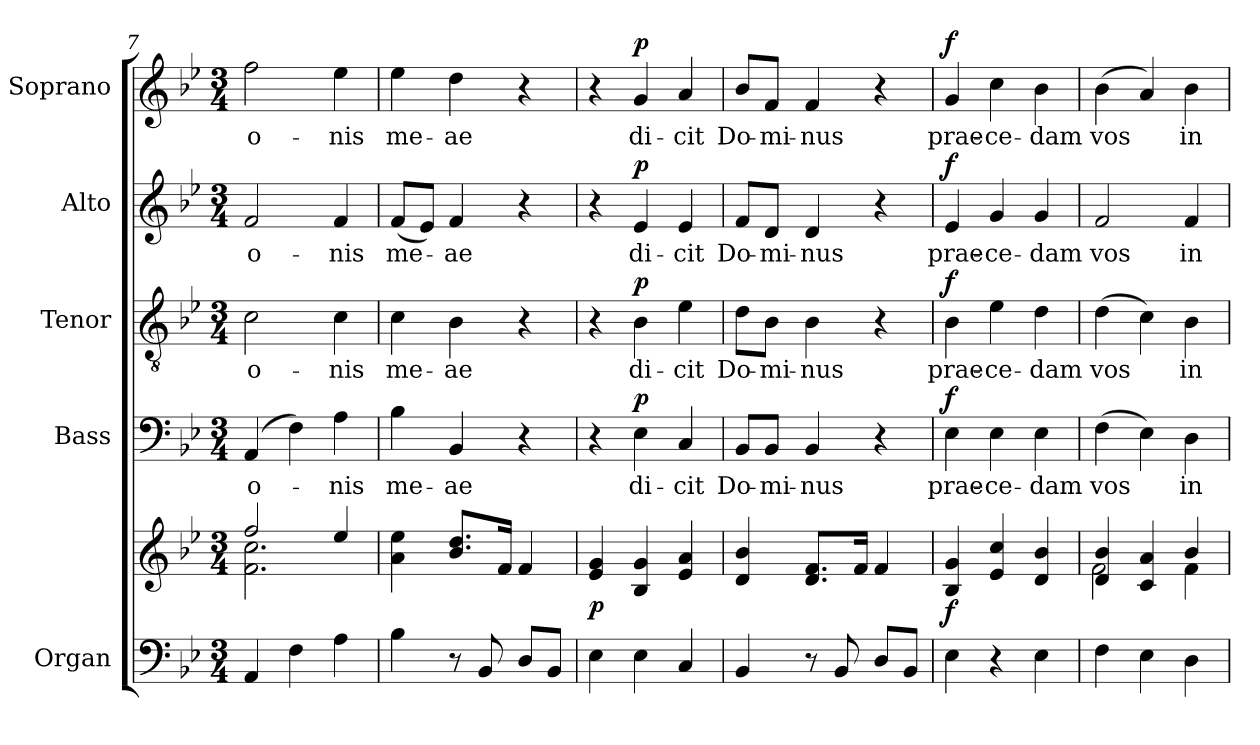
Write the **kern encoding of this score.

**kern	**kern	**dynam	**kern	**text	**dynam	**kern	**text	**dynam	**kern	**text	**dynam	**kern	**text	**dynam
*part5	*part5	*part5	*part4	*part4	*part4	*part3	*part3	*part3	*part2	*part2	*part2	*part1	*part1	*part1
*staff6	*staff5	*staff5/6	*staff4	*staff4	*staff4	*staff3	*staff3	*staff3	*staff2	*staff2	*staff2	*staff1	*staff1	*staff1
*I"Organ	*	*	*I"Bass	*	*	*I"Tenor	*	*	*I"Alto	*	*	*I"Soprano	*	*
*I'Org.	*	*	*I'B.	*	*	*I'T.	*	*	*I'A.	*	*	*I'S.	*	*
*clefF4	*clefG2	*	*clefF4	*	*	*clefGv2	*	*	*clefG2	*	*	*clefG2	*	*
*	*	*	*	*	*	*ITrd7c12	*	*	*	*	*	*	*	*
*k[b-e-]	*k[b-e-]	*	*k[b-e-]	*	*	*k[b-e-]	*	*	*k[b-e-]	*	*	*k[b-e-]	*	*
*B-:	*B-:	*	*B-:	*	*	*B-:	*	*	*B-:	*	*	*B-:	*	*
*M3/4	*M3/4	*	*M3/4	*	*	*M3/4	*	*	*M3/4	*	*	*M3/4	*	*
=7	=7	=7	=7	=7	=7	=7	=7	=7	=7	=7	=7	=7	=7	=7
*	*^	*	*	*	*	*	*	*	*	*	*	*	*	*
!	!	!	!	!	!LO:LY:b:color=#000000	!	!	!	!	!	!	!	!	!	!
!	!	!	!	!	!	!	!	!LO:LY:b:color=#000000	!	!	!	!	!	!	!
!	!	!	!	!	!	!	!	!	!	!	!LO:LY:b:color=#000000	!	!	!	!
!	!	!	!	!	!	!	!	!	!	!	!	!	!	!LO:LY:b:color=#000000	!
4AAi/	2ffi/	2.fi\ 2.cci	.	(4AAi/	-o-	.	2Ci\	-o-	.	2fi/	-o-	.	2ffi\	-o-	.
4Fi\	.	.	.	4Fi\)	.	.	.	.	.	.	.	.	.	.	.
!	!	!	!	!	!LO:LY:b:color=#000000	!	!	!	!	!	!	!	!	!	!
!	!	!	!	!	!	!	!	!LO:LY:b:color=#000000	!	!	!	!	!	!	!
!	!	!	!	!	!	!	!	!	!	!	!LO:LY:b:color=#000000	!	!	!	!
!	!	!	!	!	!	!	!	!	!	!	!	!	!	!LO:LY:b:color=#000000	!
4Ai\	4ee-i/	.	.	4Ai\	-nis	.	4Ci\	-nis	.	4fi/	-nis	.	4ee-i\	-nis	.
*	*v	*v	*	*	*	*	*	*	*	*	*	*	*	*	*
=8	=8	=8	=8	=8	=8	=8	=8	=8	=8	=8	=8	=8	=8	=8
!	!	!	!	!LO:LY:b:color=#000000	!	!	!	!	!	!	!	!	!	!
!	!	!	!	!	!	!	!LO:LY:b:color=#000000	!	!	!	!	!	!	!
!	!	!	!	!	!	!	!	!	!	!LO:LY:b:color=#000000	!	!	!	!
!	!	!	!	!	!	!	!	!	!	!	!	!	!LO:LY:b:color=#000000	!
4B-i\	4ai\ 4ee-i	.	4B-i\	me-	.	4Ci\	me-	.	(8fi/L	me-	.	4ee-i\	me-	.
.	.	.	.	.	.	.	.	.	8e-i/J)	.	.	.	.	.
!	!	!	!	!LO:LY:b:color=#000000	!	!	!	!	!	!	!	!	!	!
!	!	!	!	!	!	!	!LO:LY:b:color=#000000	!	!	!	!	!	!	!
!	!	!	!	!	!	!	!	!	!	!LO:LY:b:color=#000000	!	!	!	!
!	!	!	!	!	!	!	!	!	!	!	!	!	!LO:LY:b:color=#000000	!
8r	8.b-i/ 8.ddi/L	.	4BB-i/	-ae	.	4BB-i\	-ae	.	4fi/	-ae	.	4ddi\	-ae	.
8BB-i/	.	.	.	.	.	.	.	.	.	.	.	.	.	.
.	16fi/Jk	.	.	.	.	.	.	.	.	.	.	.	.	.
8Di/L	4fi/	.	4r	.	.	4r	.	.	4r	.	.	4r	.	.
8BB-i/J	.	.	.	.	.	.	.	.	.	.	.	.	.	.
=9	=9	=9	=9	=9	=9	=9	=9	=9	=9	=9	=9	=9	=9	=9
4E-i\	4e-i/ 4gi	p	4r	.	.	4r	.	.	4r	.	.	4r	.	.
!	!	!	!	!LO:LY:b:color=#000000	!	!	!	!	!	!	!	!	!	!
!	!	!	!	!	!	!	!LO:LY:b:color=#000000	!	!	!	!	!	!	!
!	!	!	!	!	!	!	!	!	!	!LO:LY:b:color=#000000	!	!	!	!
!	!	!	!	!	!	!	!	!	!	!	!	!	!LO:LY:b:color=#000000	!
4E-i\	4B-i/ 4gi	.	4E-i\	di-	p	4BB-i\	di-	p	4e-i/	di-	p	4gi/	di-	p
!	!	!	!	!LO:LY:b:color=#000000	!	!	!	!	!	!	!	!	!	!
!	!	!	!	!	!	!	!LO:LY:b:color=#000000	!	!	!	!	!	!	!
!	!	!	!	!	!	!	!	!	!	!LO:LY:b:color=#000000	!	!	!	!
!	!	!	!	!	!	!	!	!	!	!	!	!	!LO:LY:b:color=#000000	!
4Ci/	4e-i/ 4ai	.	4Ci/	-cit	.	4E-i\	-cit	.	4e-i/	-cit	.	4ai/	-cit	.
!!LO:LB:g=z
=10	=10	=10	=10	=10	=10	=10	=10	=10	=10	=10	=10	=10	=10	=10
!	!	!	!	!LO:LY:b:color=#000000	!	!	!	!	!	!	!	!	!	!
!	!	!	!	!	!	!	!LO:LY:b:color=#000000	!	!	!	!	!	!	!
!	!	!	!	!	!	!	!	!	!	!LO:LY:b:color=#000000	!	!	!	!
!	!	!	!	!	!	!	!	!	!	!	!	!	!LO:LY:b:color=#000000	!
4BB-i/	4di/ 4b-i	.	8BB-i/L	Do-	.	8Di\L	Do-	.	8fi/L	Do-	.	8b-i/L	Do-	.
!	!	!	!	!LO:LY:b:color=#000000	!	!	!	!	!	!	!	!	!	!
!	!	!	!	!	!	!	!LO:LY:b:color=#000000	!	!	!	!	!	!	!
!	!	!	!	!	!	!	!	!	!	!LO:LY:b:color=#000000	!	!	!	!
!	!	!	!	!	!	!	!	!	!	!	!	!	!LO:LY:b:color=#000000	!
.	.	.	8BB-i/J	-mi-	.	8BB-i\J	-mi-	.	8di/J	-mi-	.	8fi/J	-mi-	.
!	!	!	!	!LO:LY:b:color=#000000	!	!	!	!	!	!	!	!	!	!
!	!	!	!	!	!	!	!LO:LY:b:color=#000000	!	!	!	!	!	!	!
!	!	!	!	!	!	!	!	!	!	!LO:LY:b:color=#000000	!	!	!	!
!	!	!	!	!	!	!	!	!	!	!	!	!	!LO:LY:b:color=#000000	!
8r	8.di/ 8.fi/L	.	4BB-i/	-nus	.	4BB-i\	-nus	.	4di/	-nus	.	4fi/	-nus	.
8BB-i/	.	.	.	.	.	.	.	.	.	.	.	.	.	.
.	16fi/Jk	.	.	.	.	.	.	.	.	.	.	.	.	.
8Di/L	4fi/	.	4r	.	.	4r	.	.	4r	.	.	4r	.	.
8BB-i/J	.	.	.	.	.	.	.	.	.	.	.	.	.	.
=11	=11	=11	=11	=11	=11	=11	=11	=11	=11	=11	=11	=11	=11	=11
!	!	!	!	!LO:LY:b:color=#000000	!	!	!	!	!	!	!	!	!	!
!	!	!	!	!	!	!	!LO:LY:b:color=#000000	!	!	!	!	!	!	!
!	!	!	!	!	!	!	!	!	!	!LO:LY:b:color=#000000	!	!	!	!
!	!	!	!	!	!	!	!	!	!	!	!	!	!LO:LY:b:color=#000000	!
4E-i\	4B-i/ 4gi	f	4E-i\	prae-	f	4BB-i\	prae-	f	4e-i/	prae-	f	4gi/	prae-	f
!	!	!	!	!LO:LY:b:color=#000000	!	!	!	!	!	!	!	!	!	!
!	!	!	!	!	!	!	!LO:LY:b:color=#000000	!	!	!	!	!	!	!
!	!	!	!	!	!	!	!	!	!	!LO:LY:b:color=#000000	!	!	!	!
!	!	!	!	!	!	!	!	!	!	!	!	!	!LO:LY:b:color=#000000	!
4r	4e-i/ 4cci	.	4E-i\	-ce-	.	4E-i\	-ce-	.	4gi/	-ce-	.	4cci\	-ce-	.
!	!	!	!	!LO:LY:b:color=#000000	!	!	!	!	!	!	!	!	!	!
!	!	!	!	!	!	!	!LO:LY:b:color=#000000	!	!	!	!	!	!	!
!	!	!	!	!	!	!	!	!	!	!LO:LY:b:color=#000000	!	!	!	!
!	!	!	!	!	!	!	!	!	!	!	!	!	!LO:LY:b:color=#000000	!
4E-i\	4di/ 4b-i	.	4E-i\	-dam	.	4Di\	-dam	.	4gi/	-dam	.	4b-i\	-dam	.
=12	=12	=12	=12	=12	=12	=12	=12	=12	=12	=12	=12	=12	=12	=12
*	*^	*	*	*	*	*	*	*	*	*	*	*	*	*
!	!	!	!	!	!LO:LY:b:color=#000000	!	!	!	!	!	!	!	!	!	!
!	!	!	!	!	!	!	!	!LO:LY:b:color=#000000	!	!	!	!	!	!	!
!	!	!	!	!	!	!	!	!	!	!	!LO:LY:b:color=#000000	!	!	!	!
!	!	!	!	!	!	!	!	!	!	!	!	!	!	!LO:LY:b:color=#000000	!
4Fi\	4di/ 4b-i	2fi\	.	(4Fi\	vos	.	(4Di\	vos	.	2fi/	vos	.	(4b-i\	vos	.
4E-i\	4ci/ 4ai	.	.	4E-i\)	.	.	4Ci\)	.	.	.	.	.	4ai/)	.	.
!	!	!	!	!	!LO:LY:b:color=#000000	!	!	!	!	!	!	!	!	!	!
!	!	!	!	!	!	!	!	!LO:LY:b:color=#000000	!	!	!	!	!	!	!
!	!	!	!	!	!	!	!	!	!	!	!LO:LY:b:color=#000000	!	!	!	!
!	!	!	!	!	!	!	!	!	!	!	!	!	!	!LO:LY:b:color=#000000	!
4Di\	4b-i/	4fi\	.	4Di\	in	.	4BB-i\	in	.	4fi/	in	.	4b-i\	in	.
*	*v	*v	*	*	*	*	*	*	*	*	*	*	*	*	*
=	=	=	=	=	=	=	=	=	=	=	=	=	=	=
*-	*-	*-	*-	*-	*-	*-	*-	*-	*-	*-	*-	*-	*-	*-
